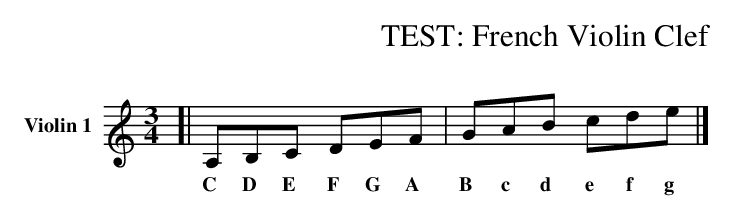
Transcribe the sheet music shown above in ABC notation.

X:1
T: TEST: French Violin Clef
M: 3/4
L: 1/8
K: C
V: 1 name="Violin 1" clef=treble middle=d
[| CDE FGA | Bcd efg |]
w: C D E F G A B c d e f g
